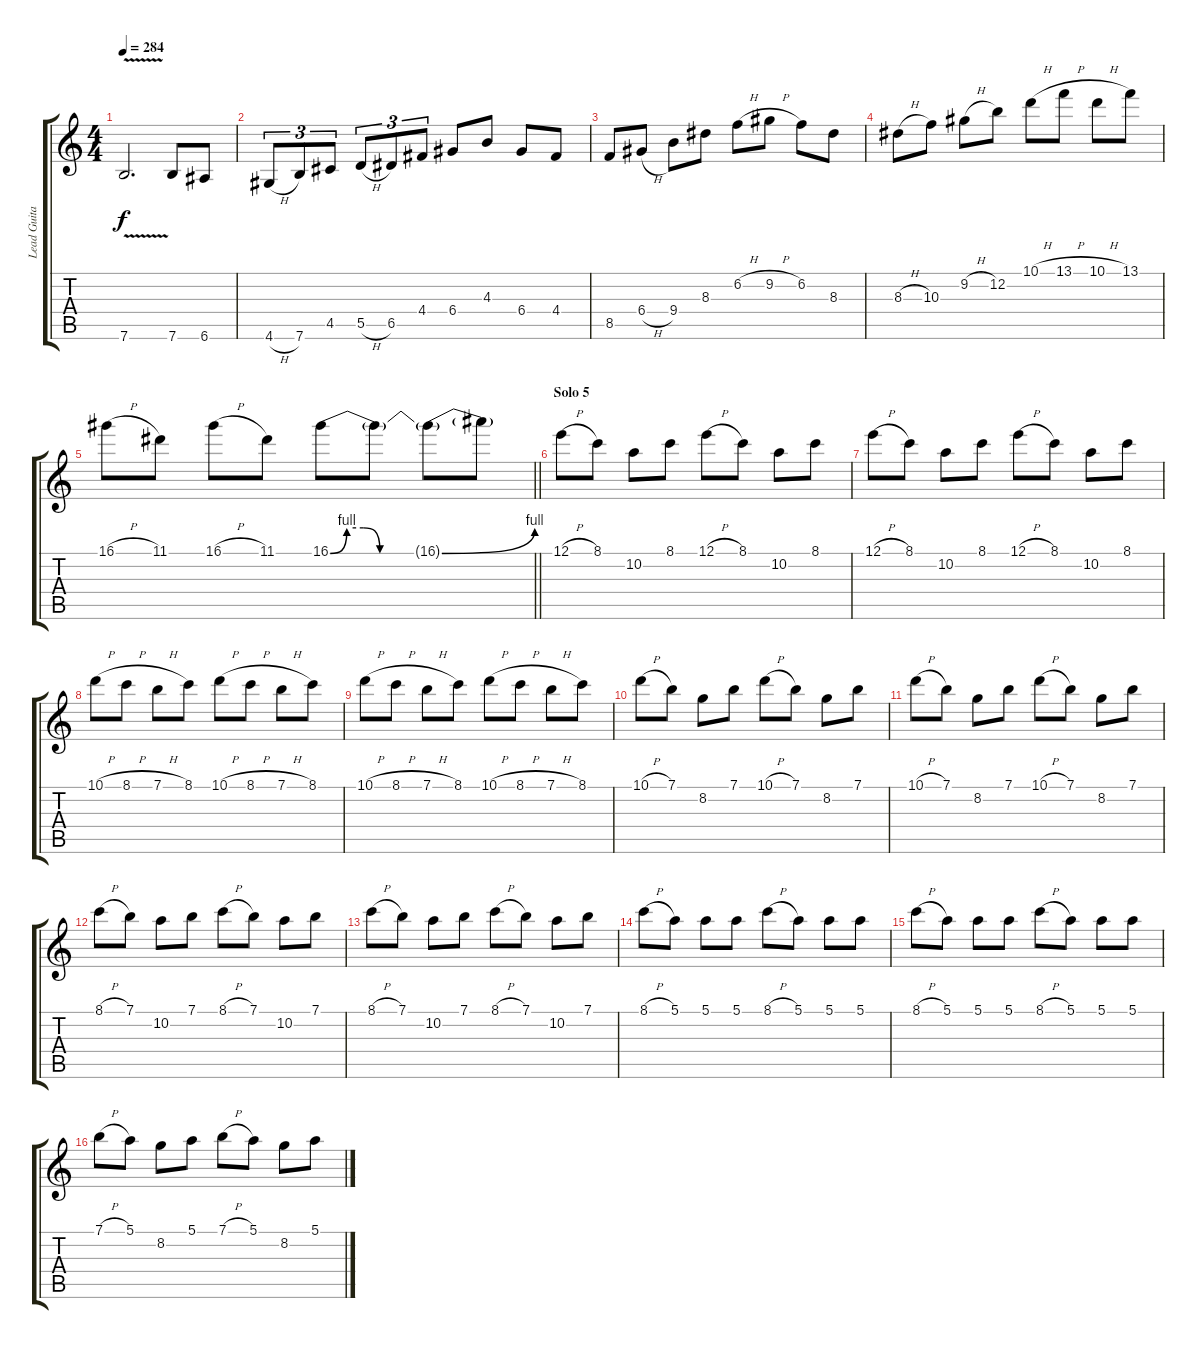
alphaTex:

\track ("Lead Guitar 2" "Lead Guita") {instrument overdrivenguitar}
\staff {score tabs}
\tuning (E4 B3 G3 D3 A2 E2) {hide}
\ts (4 4)
\tempo 284
\clef g2
\ks c
7.6{v}.2{d dy f} 7.6.8 6.6.8 |
4.6{h}.8{tu (3 2)} 7.6.8{tu (3 2)} 4.5.8{tu (3 2)} 5.5{h}.8{tu (3 2)} 6.5.8{tu (3 2)} 4.4.8{tu (3 2)} 6.4.8 4.3.8 6.4.8 4.4.8 |
8.5.8 6.4{h}.8 9.4.8 8.3.8 6.2{h}.8 9.2{h}.8 6.2.8 8.3.8 |
8.3{h}.8 10.3.8 9.2{h}.8 12.2.8 10.1{h}.8 13.1{h}.8 10.1{h}.8 13.1.8 |
\barLineRight lightlight
16.1{h}.8 11.1.8 16.1{h}.8 11.1.8 16.1{be (custom 0 0 10 4 20 4 30 0 60 0)}.8 16.1{t}.8 16.1{be (bend 0 0 60 4) t}.8 16.1{t}.8 |
\section ("" "Solo 5")
12.1{h}.8 8.1.8 10.2.8 8.1.8 12.1{h}.8 8.1.8 10.2.8 8.1.8 |
12.1{h}.8 8.1.8 10.2.8 8.1.8 12.1{h}.8 8.1.8 10.2.8 8.1.8 |
10.1{h}.8 8.1{h}.8 7.1{h}.8 8.1.8 10.1{h}.8 8.1{h}.8 7.1{h}.8 8.1.8 |
10.1{h}.8 8.1{h}.8 7.1{h}.8 8.1.8 10.1{h}.8 8.1{h}.8 7.1{h}.8 8.1.8 |
10.1{h}.8 7.1.8 8.2.8 7.1.8 10.1{h}.8 7.1.8 8.2.8 7.1.8 |
10.1{h}.8 7.1.8 8.2.8 7.1.8 10.1{h}.8 7.1.8 8.2.8 7.1.8 |
8.1{h}.8 7.1.8 10.2.8 7.1.8 8.1{h}.8 7.1.8 10.2.8 7.1.8 |
8.1{h}.8 7.1.8 10.2.8 7.1.8 8.1{h}.8 7.1.8 10.2.8 7.1.8 |
8.1{h}.8 5.1.8 5.1.8 5.1.8 8.1{h}.8 5.1.8 5.1.8 5.1.8 |
8.1{h}.8 5.1.8 5.1.8 5.1.8 8.1{h}.8 5.1.8 5.1.8 5.1.8 |
7.1{h}.8 5.1.8 8.2.8 5.1.8 7.1{h}.8 5.1.8 8.2.8 5.1.8
